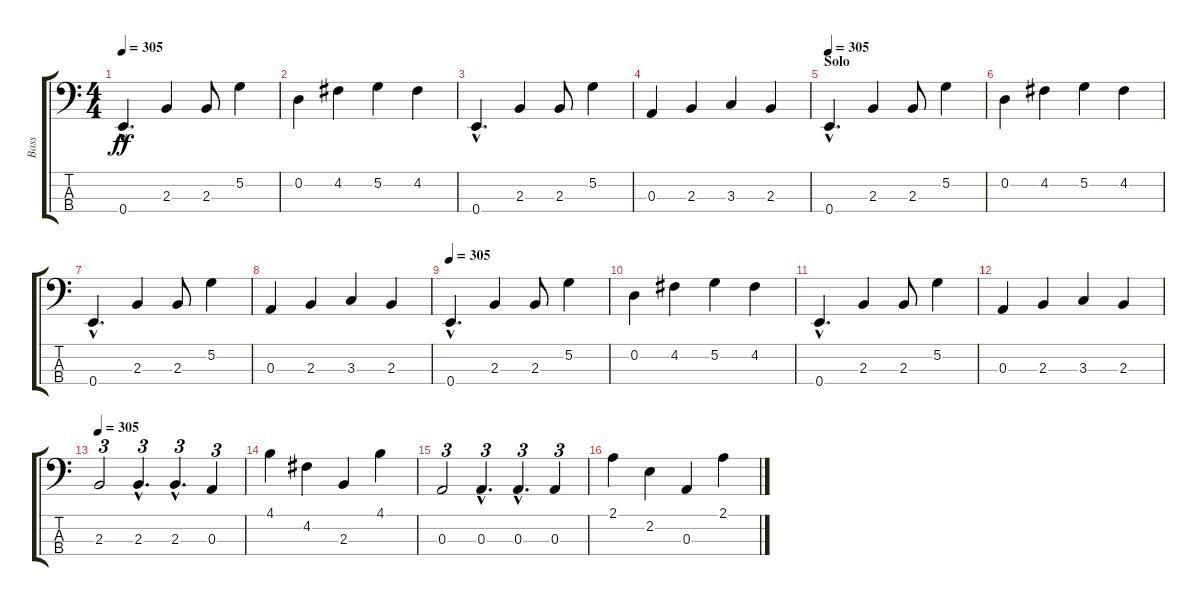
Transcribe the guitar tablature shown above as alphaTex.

\track ("Bass" "Bass") {instrument slapbass2}
\staff {score tabs}
\tuning (G2 D2 A1 E1) {hide}
\ts (4 4)
\tempo 305
\clef f4
\ks c
0.4{hac}.4{d dy ff} 2.3.4 2.3.8 5.2.4 |
0.2.4 4.2.4 5.2.4 4.2.4 |
0.4{hac}.4{d} 2.3.4 2.3.8 5.2.4 |
0.3.4 2.3.4 3.3.4 2.3.4 |
\section ("" "Solo")
\tempo 305
0.4{hac}.4{d} 2.3.4 2.3.8 5.2.4 |
0.2.4 4.2.4 5.2.4 4.2.4 |
0.4{hac}.4{d} 2.3.4 2.3.8 5.2.4 |
0.3.4 2.3.4 3.3.4 2.3.4 |
\tempo 305
0.4{hac}.4{d} 2.3.4 2.3.8 5.2.4 |
0.2.4 4.2.4 5.2.4 4.2.4 |
0.4{hac}.4{d} 2.3.4 2.3.8 5.2.4 |
0.3.4 2.3.4 3.3.4 2.3.4 |
\tempo 305
2.3.2{tu (3 2)} 2.3{hac}.4{d tu (3 2)} 2.3{hac}.4{d tu (3 2)} 0.3.4{tu (3 2)} |
4.1.4 4.2.4 2.3.4 4.1.4 |
0.3.2{tu (3 2)} 0.3{hac}.4{d tu (3 2)} 0.3{hac}.4{d tu (3 2)} 0.3.4{tu (3 2)} |
2.1.4 2.2.4 0.3.4 2.1.4
